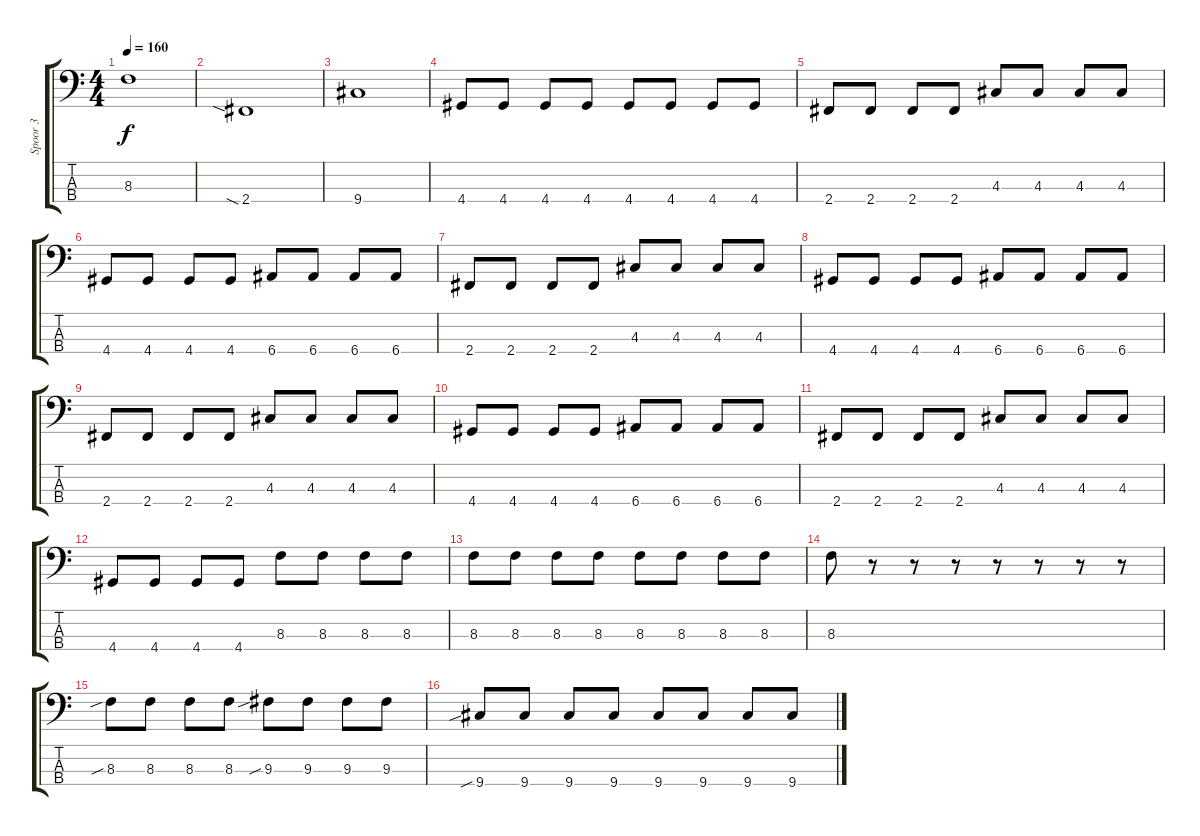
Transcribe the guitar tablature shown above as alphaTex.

\track ("Spoor 3" "Spoor 3") {instrument electricbassfinger}
\staff {score tabs}
\tuning (G2 D2 A1 E1) {hide}
\ts (4 4)
\tempo 160
\clef f4
\ks c
8.3.1{dy f} |
2.4{sia}.1 |
9.4.1 |
4.4.8 4.4.8 4.4.8 4.4.8 4.4.8 4.4.8 4.4.8 4.4.8 |
2.4.8 2.4.8 2.4.8 2.4.8 4.3.8 4.3.8 4.3.8 4.3.8 |
4.4.8 4.4.8 4.4.8 4.4.8 6.4.8 6.4.8 6.4.8 6.4.8 |
2.4.8 2.4.8 2.4.8 2.4.8 4.3.8 4.3.8 4.3.8 4.3.8 |
4.4.8 4.4.8 4.4.8 4.4.8 6.4.8 6.4.8 6.4.8 6.4.8 |
2.4.8 2.4.8 2.4.8 2.4.8 4.3.8 4.3.8 4.3.8 4.3.8 |
4.4.8 4.4.8 4.4.8 4.4.8 6.4.8 6.4.8 6.4.8 6.4.8 |
2.4.8 2.4.8 2.4.8 2.4.8 4.3.8 4.3.8 4.3.8 4.3.8 |
4.4.8 4.4.8 4.4.8 4.4.8 8.3.8 8.3.8 8.3.8 8.3.8 |
8.3.8 8.3.8 8.3.8 8.3.8 8.3.8 8.3.8 8.3.8 8.3.8 |
8.3.8 r.8 r.8 r.8 r.8 r.8 r.8 r.8 |
8.3{sib}.8 8.3.8 8.3.8 8.3.8 9.3{sib}.8 9.3.8 9.3.8 9.3.8 |
9.4{sib}.8 9.4.8 9.4.8 9.4.8 9.4.8 9.4.8 9.4.8 9.4.8
